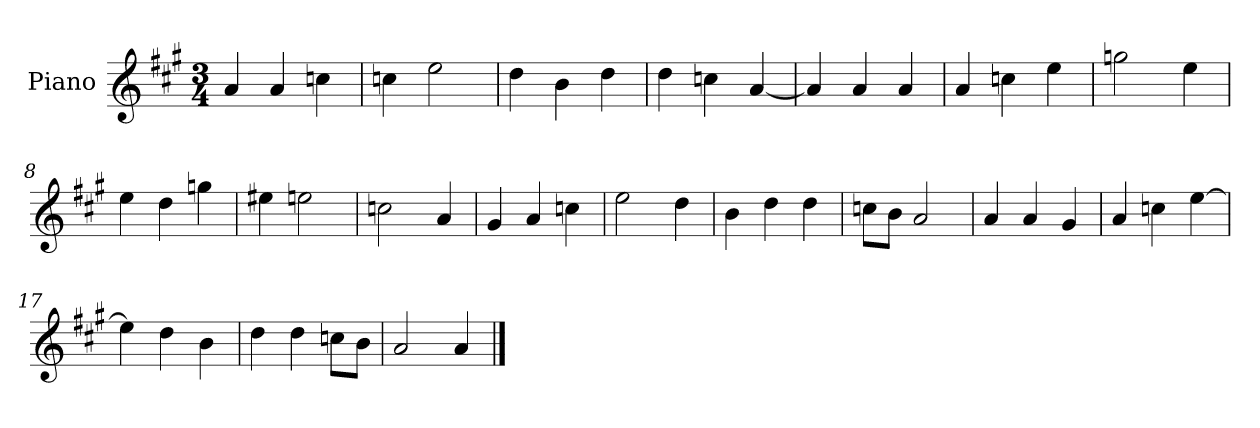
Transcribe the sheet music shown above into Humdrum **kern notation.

**kern
*part1
*staff1
*I"Piano
*I'P-no
*clefG2
*k[f#c#g#]
*M3/4
*MM174
=1
4a/
4a/
4ccn\
=2
4ccn\
2ee\
=3
4dd\
4b\
4dd\
=4
4dd\
4ccn\
[4a/
=5
4a/]
4a/
4a/
=6
4a/
4ccn\
4ee\
=7
2ggn\
4ee\
=8
4ee\
4dd\
4ggn\
=9
4ee#X\
2een\
=10
2ccn\
4a/
!!LO:LB:g=z
=11
4g#/
4a/
4ccn\
=12
2ee\
4dd\
=13
4b\
4dd\
4dd\
=14
8ccn\L
8b\J
2a/
=15
4a/
4a/
4g#/
=16
4a/
4ccn\
[4ee\
=17
4ee\]
4dd\
4b\
=18
4dd\
4dd\
8ccn\L
8b\J
=19
2a/
4a/
==
*-
